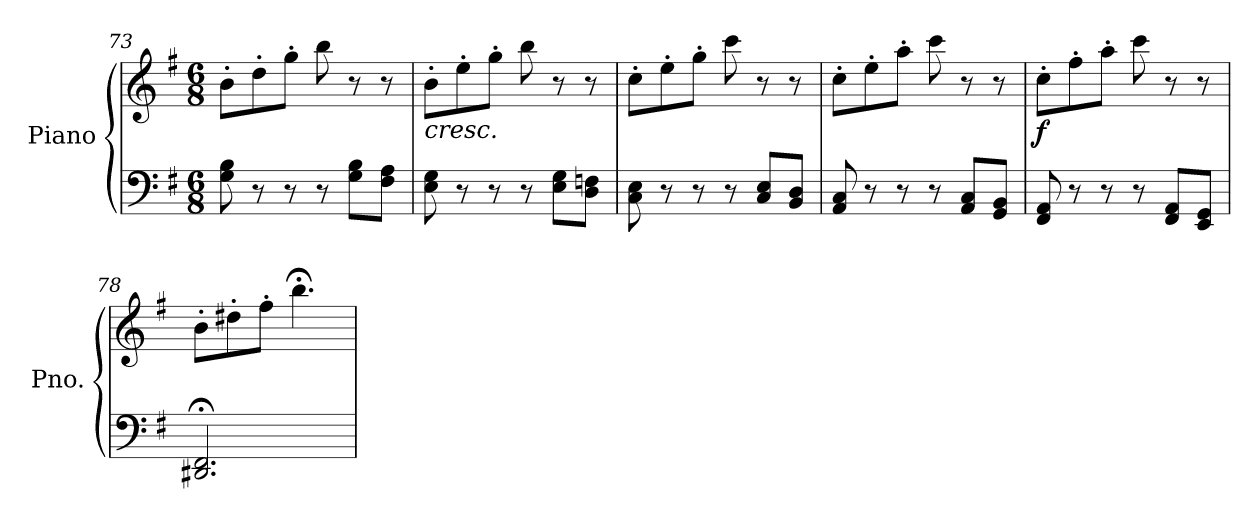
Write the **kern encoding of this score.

**kern	**kern	**dynam
*part1	*part1	*part1
*staff2	*staff1	*staff1/2
*I"Piano	*	*
*I'Pno.	*	*
*clefF4	*clefG2	*
*k[f#]	*k[f#]	*
*M6/8	*M6/8	*
=73	=73	=73
8G\ 8B\	8b'\L	.
8r	8dd'\	.
8r	8gg'\J	.
8r	8bb\	.
8G\ 8B\L	8r	.
8F#\ 8A\J	8r	.
=74	=74	=74
!	!LO:TX:b:i:t=cresc.	!
8E\ 8G\	8b'\L	.
8r	8ee'\	.
8r	8gg'\J	.
8r	8bb\	.
8E\ 8G\L	8r	.
8D\ 8Fn\J	8r	.
=75	=75	=75
8C\ 8E\	8cc'\L	.
8r	8ee'\	.
8r	8gg'\J	.
8r	8ccc\	.
8C/ 8E/L	8r	.
8BB/ 8D/J	8r	.
=76	=76	=76
8AA/ 8C/	8cc'\L	.
8r	8ee'\	.
8r	8aa'\J	.
8r	8ccc\	.
8AA/ 8C/L	8r	.
8GG/ 8BB/J	8r	.
=77	=77	=77
!	!	!LO:DY:b
8FF#/ 8AA/	8cc'\L	f
8r	8ff#'\	.
8r	8aa'\J	.
8r	8ccc\	.
8FF#/ 8AA/L	8r	.
8EE/ 8GG/J	8r	.
=78	=78	=78
2.DD#X/;< 2.FF#/;<	8b'\L	.
.	8dd#X'\	.
.	8ff#'\J	.
.	4.bb;<\	.
=	=	=
*-	*-	*-
